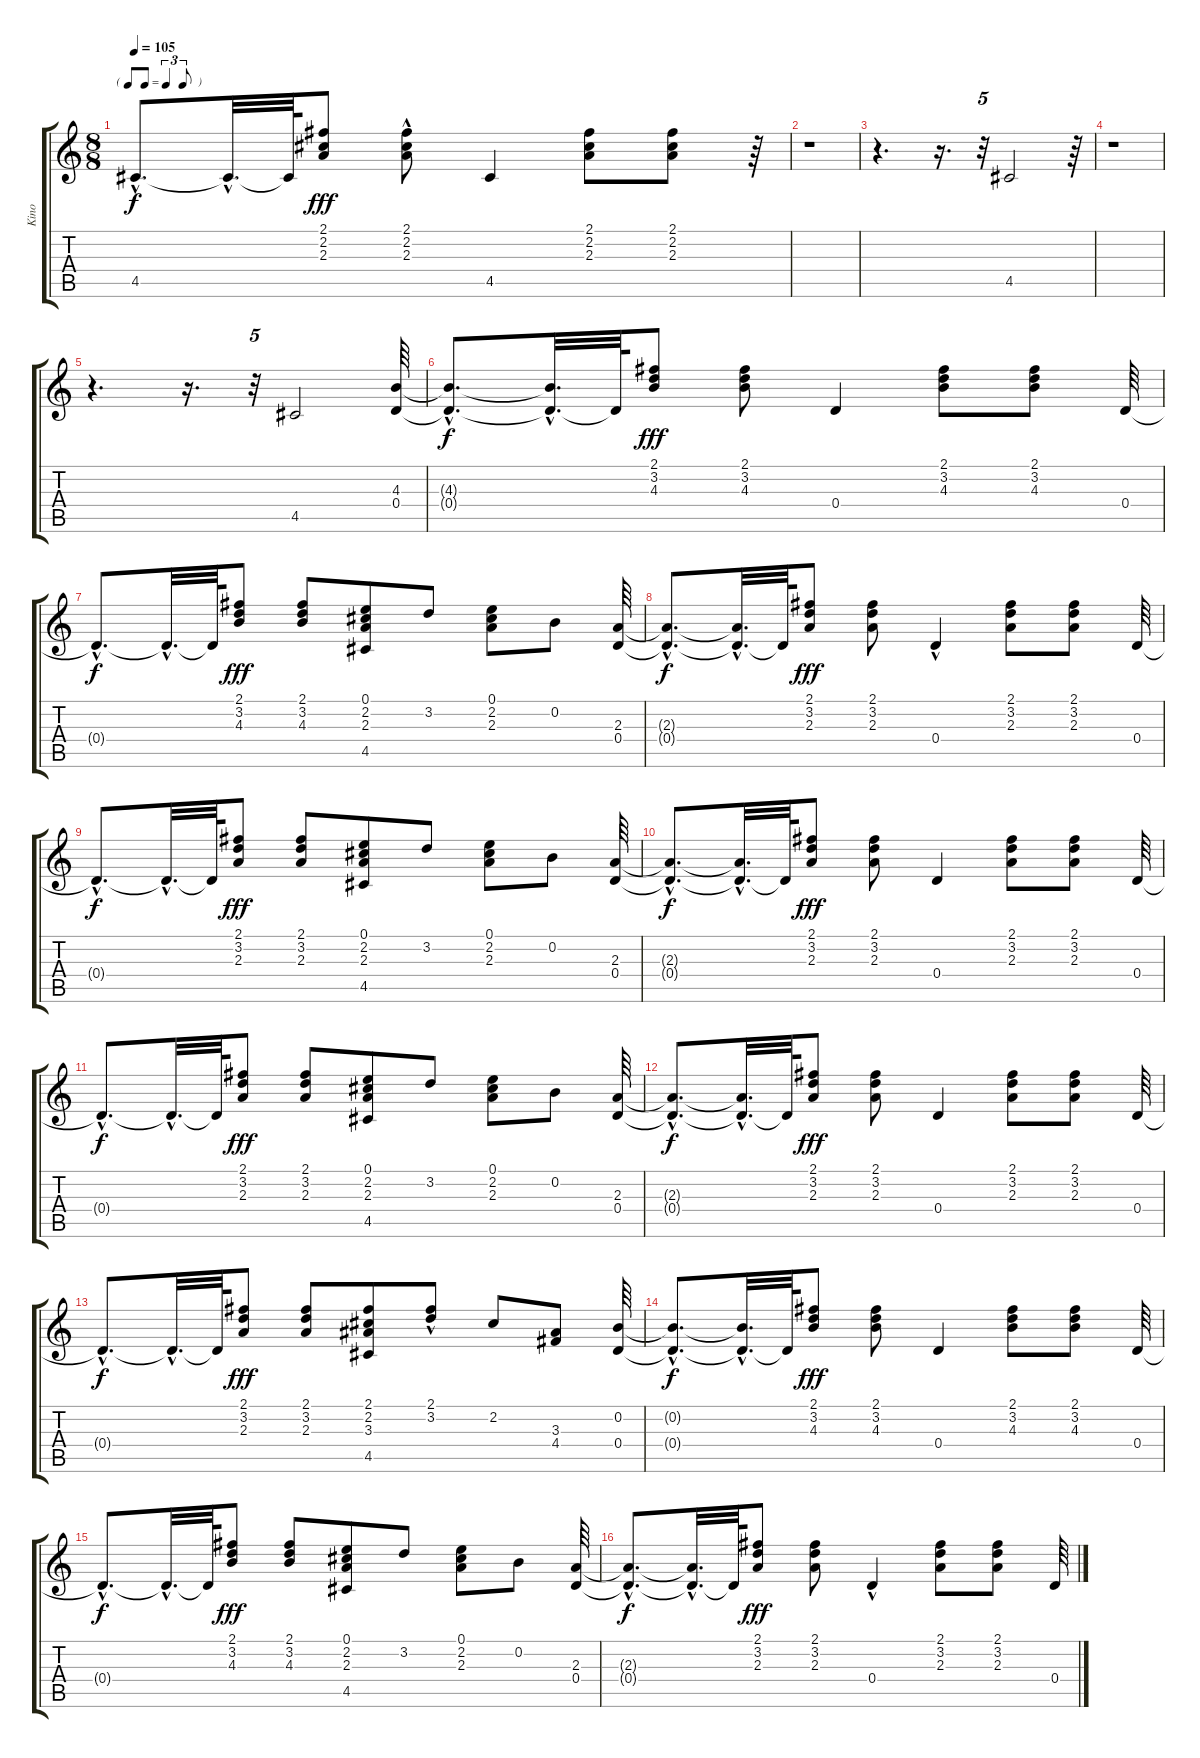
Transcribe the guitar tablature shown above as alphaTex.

\track ("Kino " "Kino ") {instrument electricguitarclean}
\staff {score tabs}
\tuning (E4 B3 G3 D3 A2 E2) {hide}
\ts (8 8)
\tf triplet8th
\tempo 105
\clef g2
\ks c
4.5{hac t}.8{d dy f} 4.5{hac t}.32{d} 4.5{t}.64 (2.1 2.2 2.3).8{dy fff} (2.1{hac} 2.2{hac} 2.3{hac}).8 4.5.4 (2.1 2.2 2.3).8 (2.1 2.2 2.3).8 r.64 |
r.1 |
r.4{d} r.16{d} r.32{tu (5 4)} 4.5.2 r.64 |
r.1 |
r.4{d} r.16{d} r.32{tu (5 4)} 4.5.2 (4.3 0.4).64 |
(4.3{hac t} 0.4{hac t}).8{d dy f} (4.3{hac t} 0.4{hac t}).32{d} 0.4{t}.64 (2.1 3.2 4.3).8{dy fff} (2.1 3.2 4.3).8 0.4.4 (2.1 3.2 4.3).8 (2.1 3.2 4.3).8 0.4.64 |
0.4{hac t}.8{d dy f} 0.4{hac t}.32{d} 0.4{t}.64 (2.1 3.2 4.3).8{dy fff} (2.1 3.2 4.3).8 (0.1 2.2 2.3 4.5).8 3.2.8 (0.1 2.2 2.3).8 0.2.8 (2.3 0.4).64 |
(2.3{hac t} 0.4{hac t}).8{d dy f} (2.3{hac t} 0.4{hac t}).32{d} 0.4{t}.64 (2.1 3.2 2.3).8{dy fff} (2.1 3.2 2.3).8 0.4{hac}.4 (2.1 3.2 2.3).8 (2.1 3.2 2.3).8 0.4.64 |
0.4{hac t}.8{d dy f} 0.4{hac t}.32{d} 0.4{t}.64 (2.1 3.2 2.3).8{dy fff} (2.1 3.2 2.3).8 (0.1 2.2 2.3 4.5).8 3.2.8 (0.1 2.2 2.3).8 0.2.8 (2.3 0.4).64 |
(2.3{hac t} 0.4{hac t}).8{d dy f} (2.3{hac t} 0.4{hac t}).32{d} 0.4{t}.64 (2.1 3.2 2.3).8{dy fff} (2.1 3.2 2.3).8 0.4.4 (2.1 3.2 2.3).8 (2.1 3.2 2.3).8 0.4.64 |
0.4{hac t}.8{d dy f} 0.4{hac t}.32{d} 0.4{t}.64 (2.1 3.2 2.3).8{dy fff} (2.1 3.2 2.3).8 (0.1 2.2 2.3 4.5).8 3.2.8 (0.1 2.2 2.3).8 0.2.8 (2.3 0.4).64 |
(2.3{hac t} 0.4{hac t}).8{d dy f} (2.3{hac t} 0.4{hac t}).32{d} 0.4{t}.64 (2.1 3.2 2.3).8{dy fff} (2.1 3.2 2.3).8 0.4.4 (2.1 3.2 2.3).8 (2.1 3.2 2.3).8 0.4.64 |
0.4{hac t}.8{d dy f} 0.4{hac t}.32{d} 0.4{t}.64 (2.1 3.2 2.3).8{dy fff} (2.1 3.2 2.3).8 (2.1 2.2 3.3 4.5).8 (2.1{hac} 3.2).8 2.2.8 (3.3 4.4).8 (0.2 0.4).64 |
(0.2{hac t} 0.4{hac t}).8{d dy f} (0.2{hac t} 0.4{hac t}).32{d} 0.4{t}.64 (2.1 3.2 4.3).8{dy fff} (2.1 3.2 4.3).8 0.4.4 (2.1 3.2 4.3).8 (2.1 3.2 4.3).8 0.4.64 |
0.4{hac t}.8{d dy f} 0.4{hac t}.32{d} 0.4{t}.64 (2.1 3.2 4.3).8{dy fff} (2.1 3.2 4.3).8 (0.1 2.2 2.3 4.5).8 3.2.8 (0.1 2.2 2.3).8 0.2.8 (2.3 0.4).64 |
(2.3{hac t} 0.4{hac t}).8{d dy f} (2.3{hac t} 0.4{hac t}).32{d} 0.4{t}.64 (2.1 3.2 2.3).8{dy fff} (2.1 3.2 2.3).8 0.4{hac}.4 (2.1 3.2 2.3).8 (2.1 3.2 2.3).8 0.4.64
